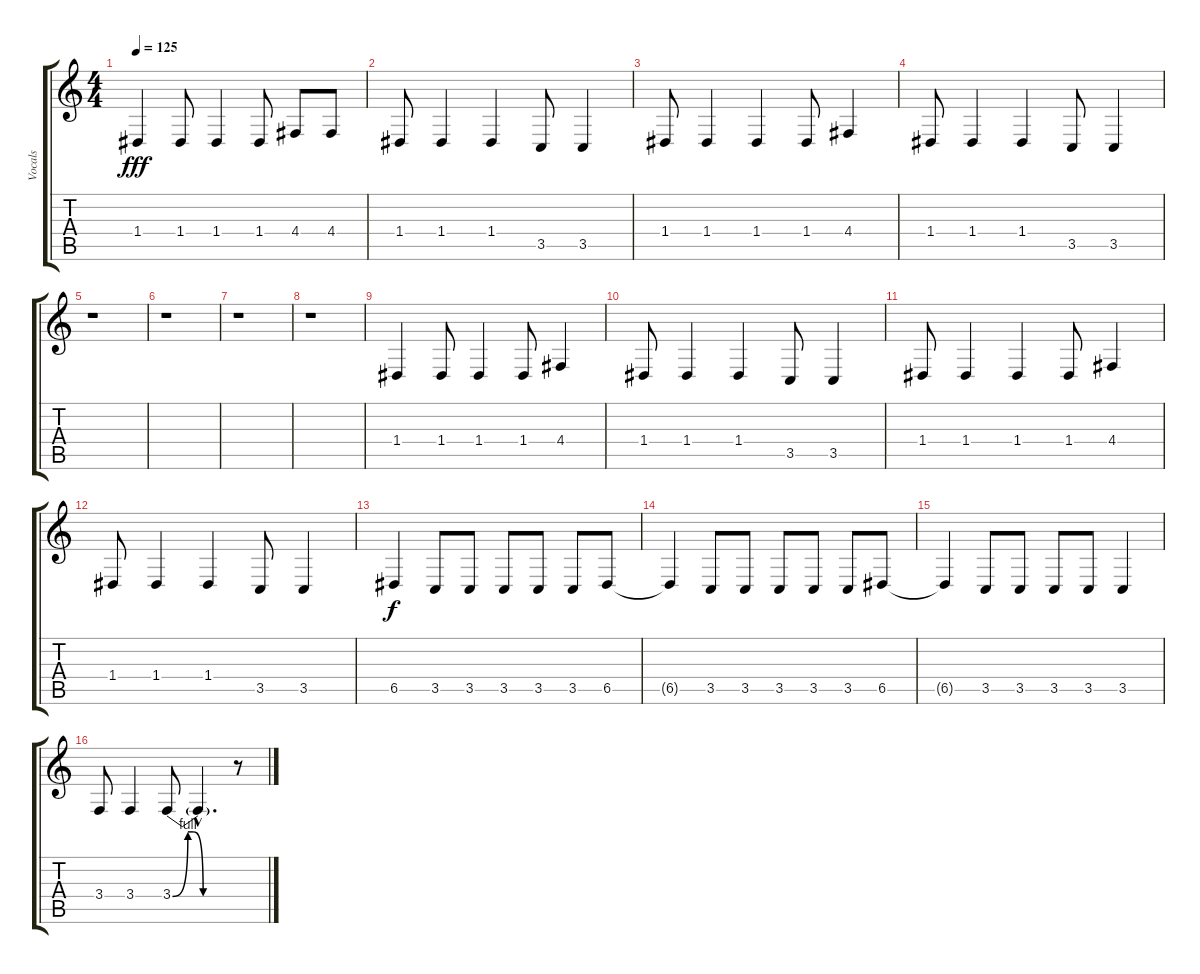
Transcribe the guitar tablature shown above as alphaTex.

\track ("Vocals" "Vocals") {instrument rockorgan}
\staff {score tabs}
\tuning (E4 B3 G3 D3 A2 E2) {hide}
\ts (4 4)
\tempo 125
\clef g2
\ks c
1.4.4{dy fff} 1.4.8 1.4.4 1.4.8 4.4.8 4.4.8 |
1.4.8 1.4.4 1.4.4 3.5.8 3.5.4 |
1.4.8 1.4.4 1.4.4 1.4.8 4.4.4 |
1.4.8 1.4.4 1.4.4 3.5.8 3.5.4 |
r.1 |
r.1 |
r.1 |
r.1 |
1.4.4 1.4.8 1.4.4 1.4.8 4.4.4 |
1.4.8 1.4.4 1.4.4 3.5.8 3.5.4 |
1.4.8 1.4.4 1.4.4 1.4.8 4.4.4 |
1.4.8 1.4.4 1.4.4 3.5.8 3.5.4 |
6.5.4{dy f} 3.5.8 3.5.8 3.5.8 3.5.8 3.5.8 6.5.8 |
6.5{t}.4 3.5.8 3.5.8 3.5.8 3.5.8 3.5.8 6.5.8 |
6.5{t}.4 3.5.8 3.5.8 3.5.8 3.5.8 3.5.4 |
3.4.8 3.4.4 3.4{be (custom 0 0 15 4 20 4 30 0 45 0 60 0)}.8 3.4{hac t}.4{d} r.8
